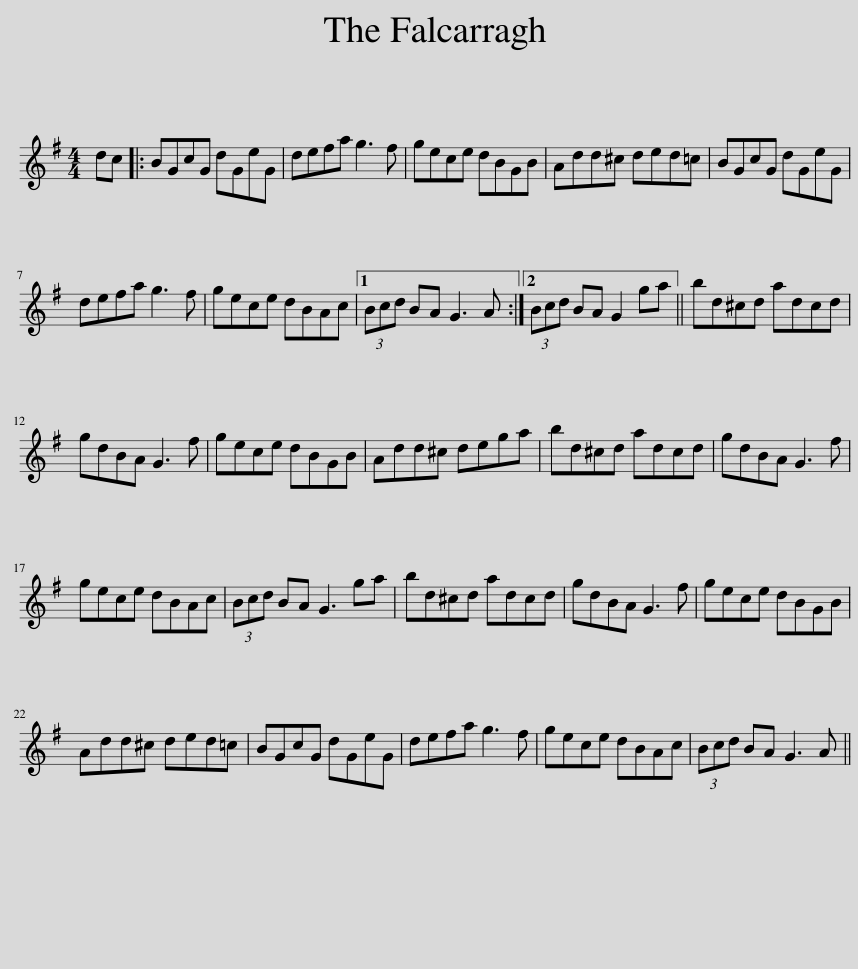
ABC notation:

X:1
L:1/8
M:4/4
I:linebreak $
K:G
V:1 treble
V:1
 dc |: BGcG dGeG | defa g3 f | gece dBGB | Add^c ded=c | %5
 BGcG dGeG |$ defa g3 f | gece dBAc |1 (3Bcd BA G3 A :|2 (3Bcd BA G2 ga || %10
 bd^cd adcd |$ gdBA G3 f | gece dBGB | Add^c dega | bd^cd adcd | %15
 gdBA G3 f |$ gece dBAc | (3Bcd BA G3 ga | bd^cd adcd | gdBA G3 f | %20
 gece dBGB |$ Add^c ded=c | BGcG dGeG | defa g3 f | gece dBAc | %25
 (3Bcd BA G3 A || %26
